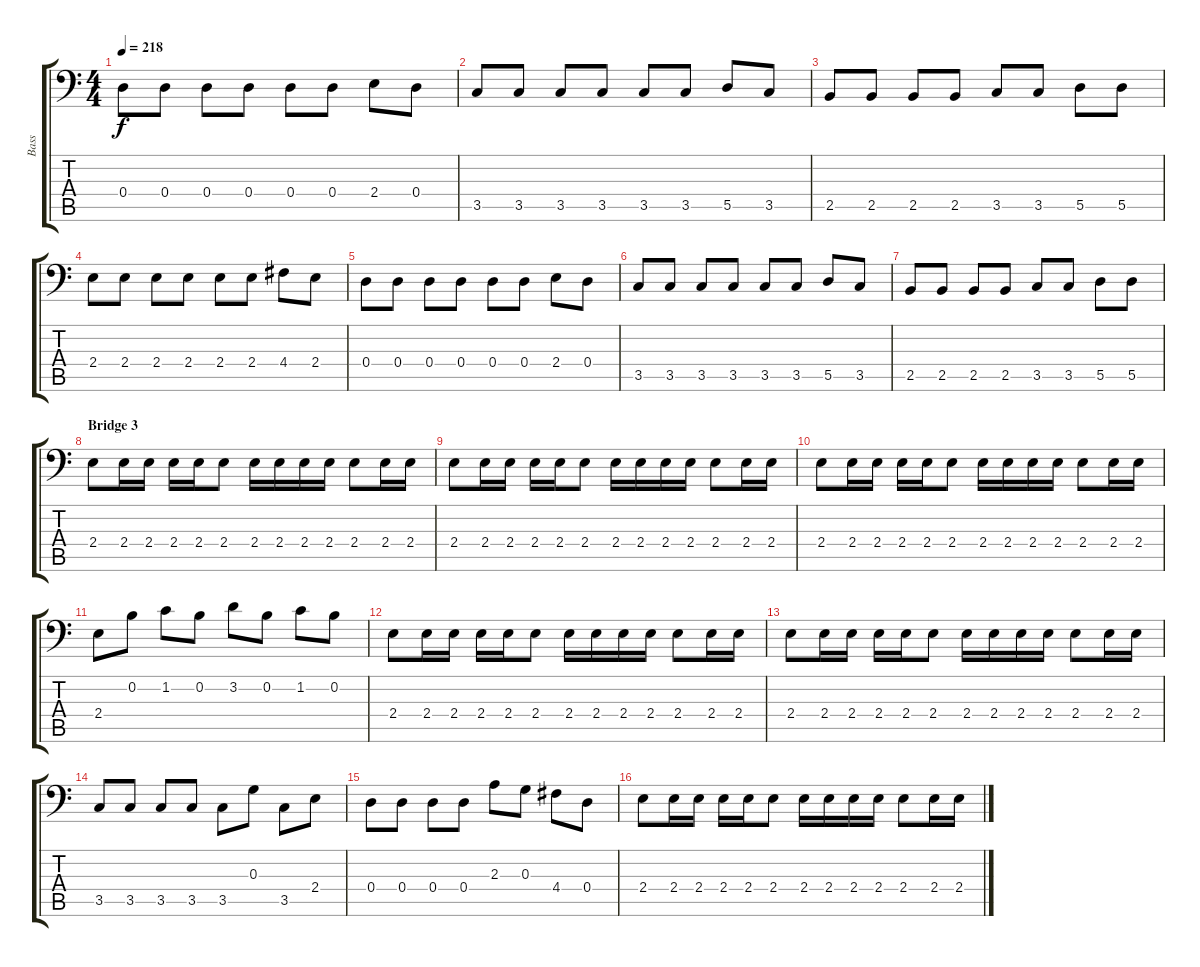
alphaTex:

\track ("Bass" "Bass") {instrument electricbassfinger}
\staff {score tabs}
\tuning (E3 B2 G2 D2 A1 E1) {hide}
\ts (4 4)
\tempo 218
\clef f4
\ks c
0.4.8{dy f} 0.4.8 0.4.8 0.4.8 0.4.8 0.4.8 2.4.8 0.4.8 |
3.5.8 3.5.8 3.5.8 3.5.8 3.5.8 3.5.8 5.5.8 3.5.8 |
2.5.8 2.5.8 2.5.8 2.5.8 3.5.8 3.5.8 5.5.8 5.5.8 |
2.4.8 2.4.8 2.4.8 2.4.8 2.4.8 2.4.8 4.4.8 2.4.8 |
0.4.8 0.4.8 0.4.8 0.4.8 0.4.8 0.4.8 2.4.8 0.4.8 |
3.5.8 3.5.8 3.5.8 3.5.8 3.5.8 3.5.8 5.5.8 3.5.8 |
2.5.8 2.5.8 2.5.8 2.5.8 3.5.8 3.5.8 5.5.8 5.5.8 |
\section ("" "Bridge 3")
2.4.8 2.4.16 2.4.16 2.4.16 2.4.16 2.4.8 2.4.16 2.4.16 2.4.16 2.4.16 2.4.8 2.4.16 2.4.16 |
2.4.8 2.4.16 2.4.16 2.4.16 2.4.16 2.4.8 2.4.16 2.4.16 2.4.16 2.4.16 2.4.8 2.4.16 2.4.16 |
2.4.8 2.4.16 2.4.16 2.4.16 2.4.16 2.4.8 2.4.16 2.4.16 2.4.16 2.4.16 2.4.8 2.4.16 2.4.16 |
2.4.8 0.2.8 1.2.8 0.2.8 3.2.8 0.2.8 1.2.8 0.2.8 |
2.4.8 2.4.16 2.4.16 2.4.16 2.4.16 2.4.8 2.4.16 2.4.16 2.4.16 2.4.16 2.4.8 2.4.16 2.4.16 |
2.4.8 2.4.16 2.4.16 2.4.16 2.4.16 2.4.8 2.4.16 2.4.16 2.4.16 2.4.16 2.4.8 2.4.16 2.4.16 |
3.5.8 3.5.8 3.5.8 3.5.8 3.5.8 0.3.8 3.5.8 2.4.8 |
0.4.8 0.4.8 0.4.8 0.4.8 2.3.8 0.3.8 4.4.8 0.4.8 |
2.4.8 2.4.16 2.4.16 2.4.16 2.4.16 2.4.8 2.4.16 2.4.16 2.4.16 2.4.16 2.4.8 2.4.16 2.4.16
